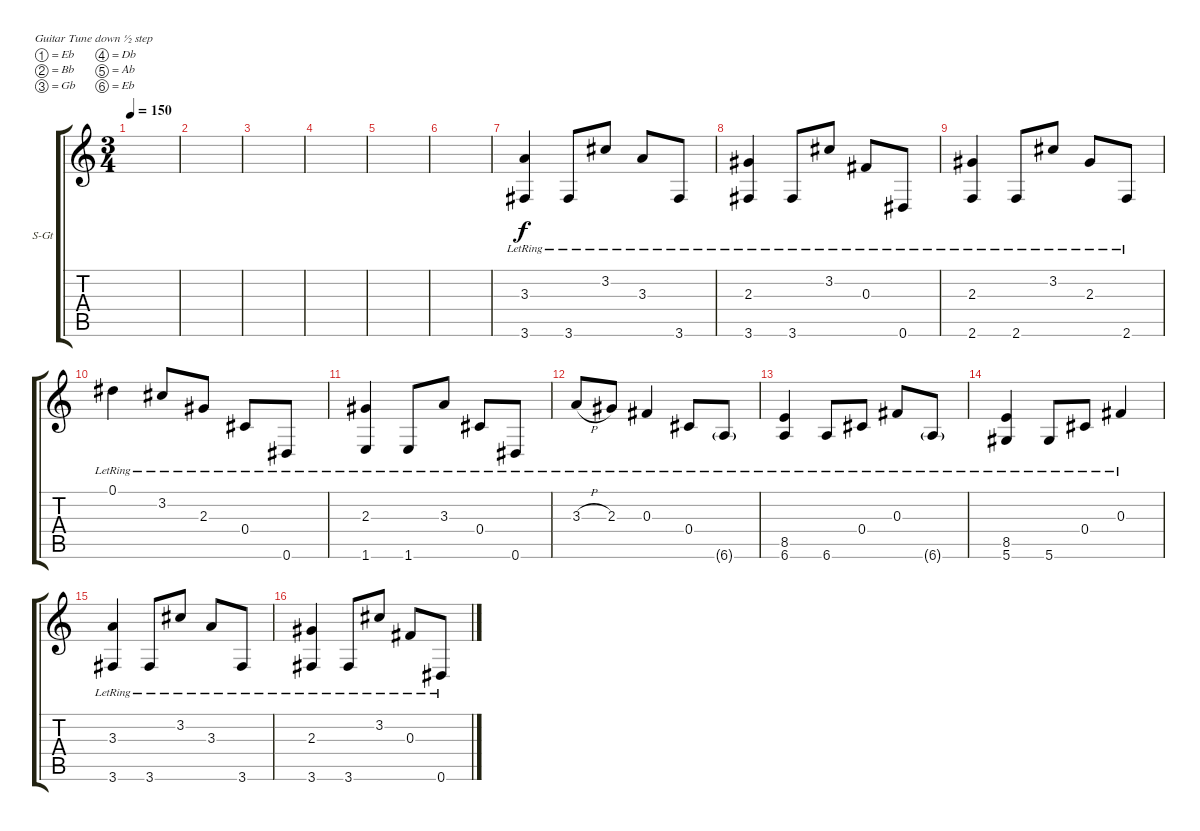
\defaultSystemsLayout 4
\bracketExtendMode groupsimilarinstruments
\firstSystemTrackNameOrientation horizontal
\otherSystemsTrackNameOrientation horizontal
\track ("Mark" "S-Gt") {instrument acousticguitarsteel}
\staff {score tabs}
\tuning (Eb4 Bb3 Gb3 Db3 Ab2 Eb2)
\ts (3 4)
\tempo 150
\clef g2
\ks c
|
|
|
|
|
|
(3.6{lr} 3.3{lr}).4 3.6{lr}.8 3.2{lr}.8 3.3{lr}.8 3.6{lr}.8 |
(3.6{lr} 2.3{lr}).4 3.6{lr}.8 3.2{lr}.8 0.3{lr}.8 0.6{lr}.8 |
(2.6{lr} 2.3{lr}).4 2.6{lr}.8 3.2{lr}.8 2.3{lr}.8 2.6{lr}.8 |
0.1{lr}.4 3.2{lr}.8 2.3{lr}.8 0.4{lr}.8 0.6{lr}.8 |
(1.6{lr} 2.3{lr}).4 1.6{lr}.8 3.3{lr}.8 0.4{lr}.8 0.6{lr}.8 |
3.3{h lr}.8 2.3{lr}.8 0.3{lr}.4 0.4{lr}.8 6.6{g lr}.8 |
(6.6{lr} 8.5{lr}).4 6.6{lr}.8 0.4{lr}.8 0.3{lr}.8 6.6{g lr}.8 |
(5.6{lr} 8.5{lr}).4 5.6{lr}.8 0.4{lr}.8 0.3{lr}.4 |
(3.6{lr} 3.3{lr}).4 3.6{lr}.8 3.2{lr}.8 3.3{lr}.8 3.6{lr}.8 |
(3.6{lr} 2.3{lr}).4 3.6{lr}.8 3.2{lr}.8 0.3{lr}.8 0.6{lr}.8
